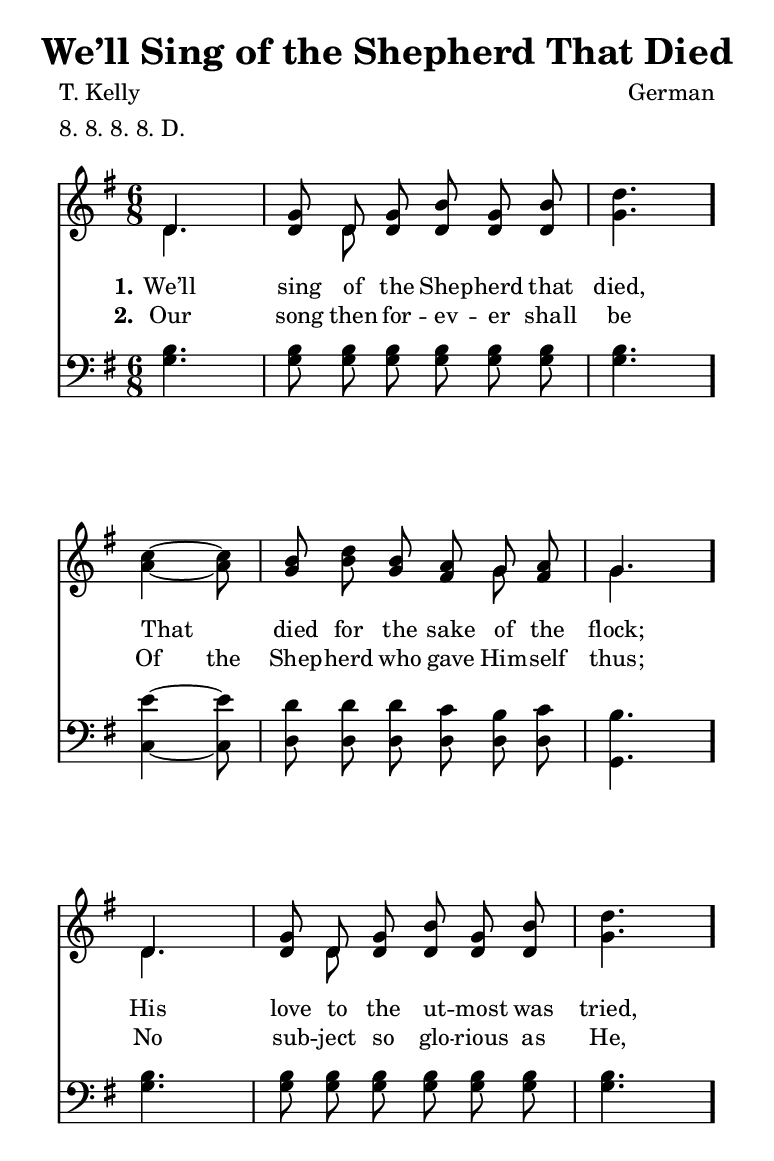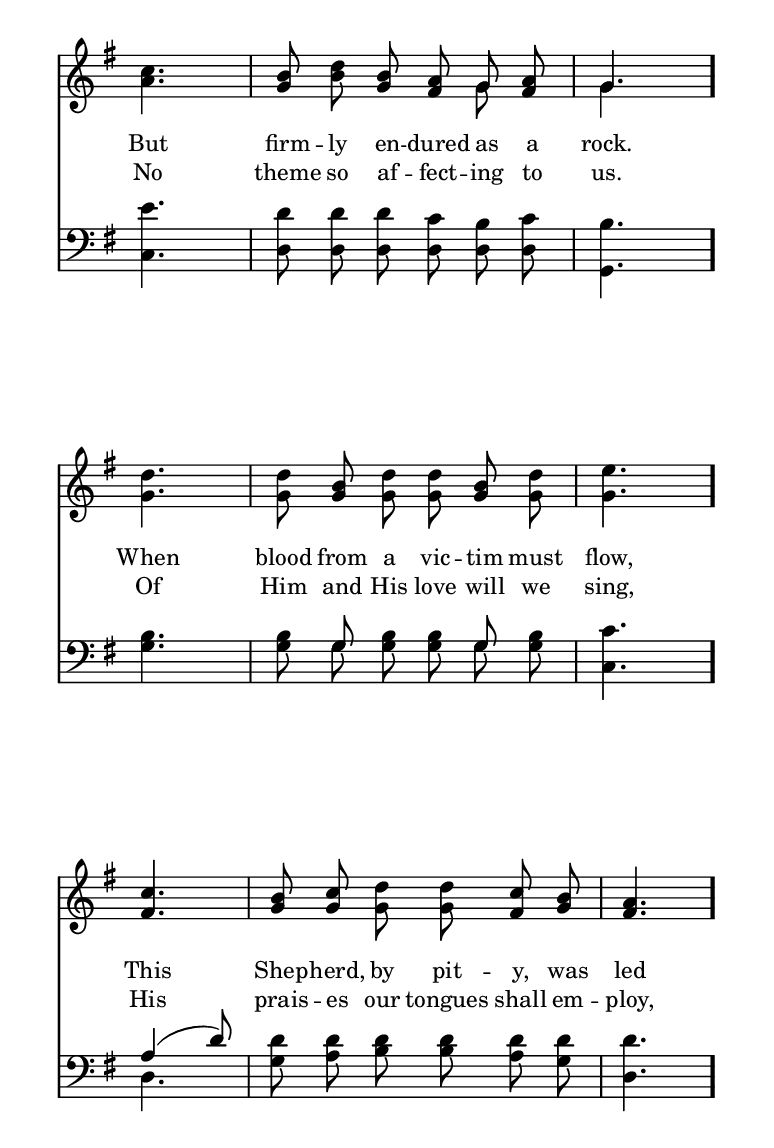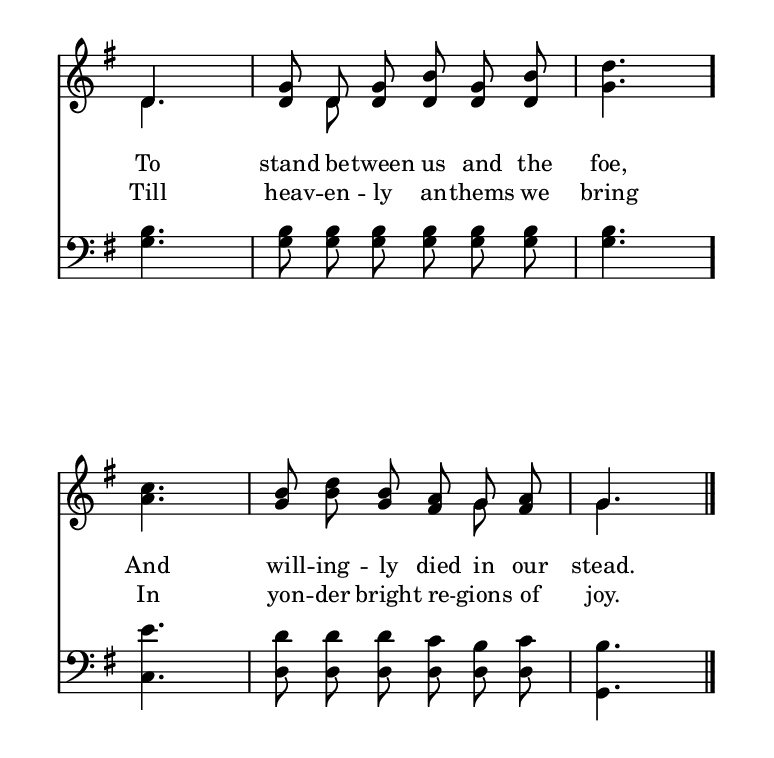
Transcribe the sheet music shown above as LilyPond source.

\include "common/global.ily"
\paper {
  \include "common/paper.ily"
  ragged-last-bottom = ##t
  system-system-spacing.padding = 6
}

\header{
  hymnnumber = "208"
  title = "We’ll Sing of the Shepherd That Died"
  tunename = "De Fleury"
  meter = "8. 8. 8. 8. D."
  poet = "T. Kelly"
  composer = "German"
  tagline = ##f
}

global = {
  \include "common/overrides.ily"
  \override Staff.TimeSignature.style = #'numbered
  \time 6/8
  \override Score.MetronomeMark.transparent = ##t % hide all fermata changes too
  \tempo 4=80
  \key g \major
  \partial 4.
  \autoBeamOff
}

notesSoprano = {
\global
\relative c' {

  d4. g8 d g b g b | d4.
  c4 ~ c8 | b8 d b a g a | g4. \eogbreak
  d4. g8 d g b g b | d4.
  c4. | b8 d b a g a | g4. \eogbreak
  d'4. d8 b d d b d | e4.
  c4. | b8 c d d c b | a4. \eogbreak
  d,4. g8 d g b g b | d4.
  c4. | b8 d b a g a | g4.

  \bar "|."

}
}

notesAlto = {
\global
\relative e' {

  d4. | d8 d d d d d | g4.
  a4 ~ a8 | g b g fis g fis | g4.
  d4. | d8 d d d d d | g4.
  a4. | g8 b g fis g fis | g4.
  g4. | g8 g g g g g | g4.
  fis4. | g8 g g g fis g | fis4.
  d4. | d8 d d d d d | g4.
  a4. | g8 b g fis g fis | g4.

}
}

notesTenor = {
\global
\relative a {

  b4. | b8 b b b b b | b4.
  e4 ~ e8 | d8 d d c b c | b4.
  b4. | b8 b b b b b | b4.
  e4. | d8 d d c b c | b4.
  b4. | b8 g b b g b | c4.
  a4( d8) | d8 d d d d d | d4.
  b4. | b8 b b b b b | b4.
  e4. | d8 d d c b c | b4.

}
}

notesBass = {
\global
\relative f {

  g4. | g8 g g g g g | g4.
  c,4 ~ c8 | d8 d d d d d | g,4.
  g'4. | g8 g g g g g | g4.
  c,4. | d8 d d d d d | g,4.
  g'4. | g8 g g g g g | c,4.
  d4. | g8 a b b a g | d4.
  g4. | g8 g g g g g | g4.
  c,4. | d8 d d d d d | g,4.

}
}

wordsA = \lyricmode {
\set stanza = "1."

We’ll sing of the Shep -- herd that died, \bar "."
That died for the sake of the flock; \bar "."
His love to the ut -- most was tried, \bar "."
But firm -- ly en -- dured as a rock. \bar "."
When blood from a vic -- tim must flow, \bar "."
This Shep -- herd, by pit -- y, was led \bar "."
To stand be -- tween us and the foe, \bar "."
And will -- ing -- ly died in our stead. \bar "."

}

wordsB = \lyricmode {
\set stanza = "2."

Our song then for -- ev -- er shall be
{ \mon } Of the { \moff } Shep -- herd who gave Him -- self thus;
No sub -- ject so glo -- rious as He,
No theme so af -- fect -- ing to us.
Of Him and His love will we sing,
His prais -- es our tongues shall em -- ploy,
Till heav -- en -- ly an -- thems we bring
In yon -- der bright re -- gions of joy.

}

\score {
  \context ChoirStaff <<
    \context Staff = upper <<
      \set Staff.autoBeaming = ##f
      \set ChoirStaff.systemStartDelimiter = #'SystemStartBar
      \set ChoirStaff.printPartCombineTexts = ##f
      \partcombine #'(2 . 9) \notesSoprano \notesAlto
      \context NullVoice = sopranos { \voiceOne << \notesSoprano >> }
      \context NullVoice = altos { \voiceTwo << \notesAlto >> }
      \context Lyrics = one   \lyricsto sopranos \wordsA
      \context Lyrics = two   \lyricsto sopranos \wordsB
    >>
    \context Staff = men <<
      \set Staff.autoBeaming = ##f
      \clef bass
      \set ChoirStaff.printPartCombineTexts = ##f
      \partcombine #'(2 . 9) \notesTenor \notesBass
      \context NullVoice = tenors { \voiceOne << \notesTenor >> }
      \context NullVoice = basses { \voiceTwo << \notesBass >> }
    >>
  >>
  \layout {
    \include "common/layout.ily"
  }
  \midi{
    \include "common/midi.ily"
  }
}

\version "2.19.49"  % necessary for upgrading to future LilyPond versions.

% vi:set et ts=2 sw=2 ai nocindent syntax=lilypond:
